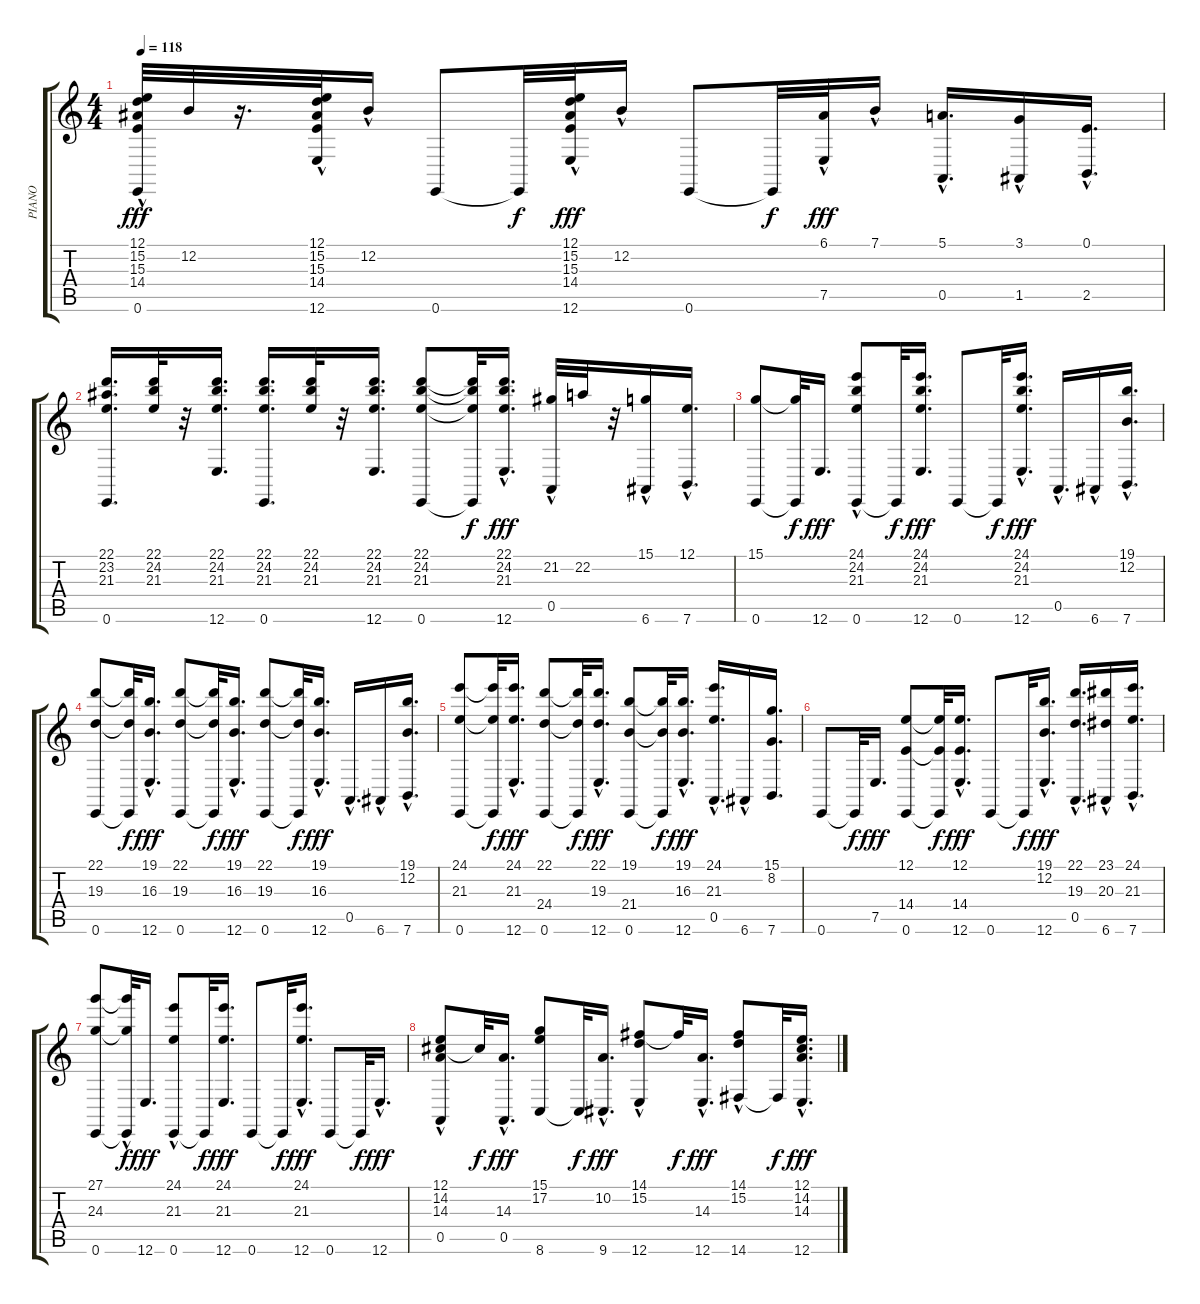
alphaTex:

\track ("PIANO" "PIANO") {instrument acousticgrandpiano}
\staff {score tabs}
\tuning (E4 B3 G3 D3 A2 E2) {hide}
\ts (4 4)
\tempo 118
\clef g2
\ks c
(12.1{hac} 15.2{hac} 15.3 14.4 0.6).32{dy fff} 12.2.32 r.16{d} (12.1{hac} 15.2{hac} 15.3 14.4{hac} 12.6).32 12.2{hac}.16 0.6.8 0.6{t}.32{dy f} (12.1{hac} 15.2{hac} 15.3 14.4{hac} 12.6).32{dy fff} 12.2{hac}.16 0.6.8 0.6{t}.32{dy f} (6.1 7.5{hac}).32{dy fff} 7.1{hac}.16 (5.1{hac} 0.5{hac}).16{d} (3.1{hac} 1.5{hac}).16 (0.1{hac} 2.5).16{d} |
(22.1 23.2 21.3 0.6).16{d} (22.1 24.2 21.3).32 r.32 (22.1 24.2 21.3 12.6).16{d} (22.1 24.2 21.3 0.6).16{d} (22.1 24.2 21.3).32 r.32 (22.1 24.2 21.3 12.6).16{d} (22.1 24.2 21.3 0.6).8 (22.1{t} 24.2{t} 21.3{t} 0.6{t}).32{dy f} (22.1 24.2 21.3 12.6{hac}).16{d dy fff} (21.2 0.5{hac}).32 22.2.32 r.32 (15.1 6.6{hac}).16 (12.1 7.6{hac}).16{d} |
(15.1 0.6).8 (15.1{t} 0.6{t}).32{dy f} 12.6.16{d dy fff} (24.1{hac} 24.2{hac} 21.3{hac} 0.6).8 0.6{t}.32{dy f} (24.1 24.2 21.3 12.6).16{d dy fff} 0.6.8 0.6{t}.32{dy f} (24.1 24.2{hac} 21.3 12.6{hac}).16{d dy fff} 0.5{hac}.16{d} 6.6{hac}.16 (19.1{hac} 12.2{hac} 7.6{hac}).16{d} |
(22.1 19.3 0.6).8 (22.1{t} 19.3{t} 0.6{t}).32{dy f} (19.1{hac} 16.3{hac} 12.6).16{d dy fff} (22.1 19.3 0.6).8 (22.1{t} 19.3{t} 0.6{t}).32{dy f} (19.1{hac} 16.3{hac} 12.6).16{d dy fff} (22.1 19.3 0.6).8 (22.1{t} 19.3{t} 0.6{t}).32{dy f} (19.1{hac} 16.3{hac} 12.6{hac}).16{d dy fff} 0.5{hac}.16{d} 6.6{hac}.16 (19.1{hac} 12.2{hac} 7.6{hac}).16{d} |
(24.1 21.3 0.6).8 (24.1{t} 21.3{t} 0.6{t}).32{dy f} (24.1{hac} 21.3{hac} 12.6).16{d dy fff} (22.1 24.4 0.6).8 (22.1{t} 24.4{t} 0.6{t}).32{dy f} (22.1{hac} 19.3{hac} 12.6).16{d dy fff} (19.1 21.4 0.6).8 (19.1{t} 21.4{t} 0.6{t}).32{dy f} (19.1{hac} 16.3{hac} 12.6{hac}).16{d dy fff} (24.1 21.3 0.5{hac}).16{d} 6.6{hac}.16 (15.1 8.2 7.6).16{d} |
0.6.8 0.6{t}.32{dy f} 7.5.16{d dy fff} (12.1 14.4 0.6).8 (12.1{t} 14.4{t} 0.6{t}).32{dy f} (12.1{hac} 14.4{hac} 12.6).16{d dy fff} 0.6.8 0.6{t}.32{dy f} (19.1{hac} 12.2{hac} 12.6{hac}).16{d dy fff} (22.1{hac} 19.3{hac} 0.5{hac}).16{d} (23.1{hac} 20.3{hac} 6.6{hac}).16 (24.1{hac} 21.3{hac} 7.6{hac}).16{d} |
(27.1 24.3 0.6).8 (27.1{hac t} 24.3{hac t} 0.6{t}).32{dy f} 12.6.16{d dy fff} (24.1{hac} 21.3{hac} 0.6).8 0.6{t}.32{dy f} (24.1 21.3 12.6).16{d dy fff} 0.6.8 0.6{t}.32{dy f} (24.1 21.3 12.6{hac}).16{d dy fff} 0.6.8 0.6{t}.32{dy f} 12.6{hac}.16{d dy fff} |
(12.1 14.2 14.3{hac} 0.5).8 14.2{t}.32{dy f} (14.3 0.5{hac}).16{d dy fff} (15.1 17.2 8.6).8 8.6{t}.32{dy f} (10.2 9.6{hac}).16{d dy fff} (14.1 15.2 12.6{hac}).8 14.1{t}.32{dy f} (14.3{hac} 12.6{hac}).16{d dy fff} (14.1{hac} 15.2{hac} 14.6).8 14.6{t}.32{dy f} (12.1{hac} 14.2{hac} 14.3{hac} 12.6{hac}).16{d dy fff}
